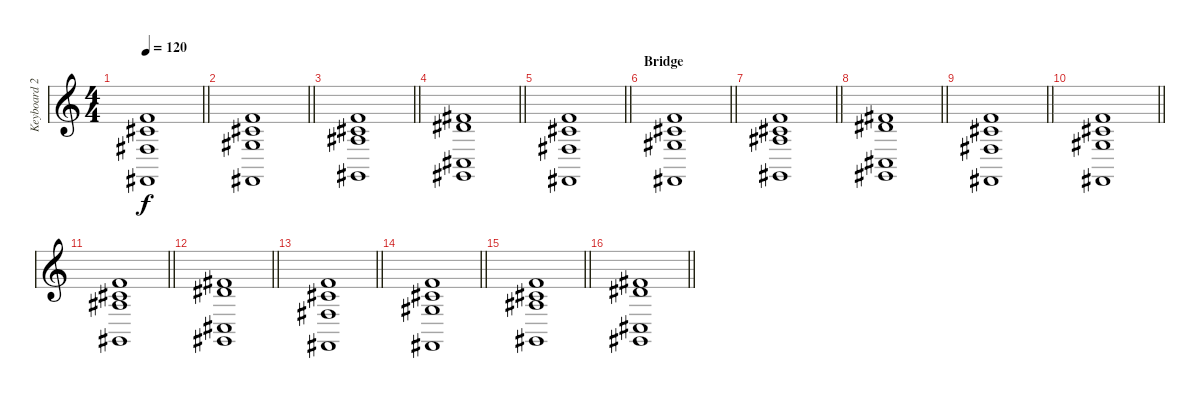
\track ("Keyboard 2" "Keyboard 2") {instrument lead2sawtooth}
\staff {score}
\tuning (E4 B3 G3 D3 A2 E2) {hide}
\ts (4 4)
\tempo 120
\clef g2
\barLineRight lightlight
\ks c
(10.3 11.4 9.5 2.6).1{dy f} |
\barLineRight lightlight
(6.2 6.3 6.4 2.6).1 |
\barLineRight lightlight
(6.2 6.3 8.4 4.6).1 |
\barLineRight lightlight
(11.3 13.4 4.5 4.6).1 |
\barLineRight lightlight
(10.3 11.4 9.5 2.6).1 |
\section ("" "Bridge")
\barLineRight lightlight
(6.2 6.3 6.4 2.6).1 |
\barLineRight lightlight
(6.2 6.3 8.4 4.6).1 |
\barLineRight lightlight
(11.3 13.4 4.5 4.6).1 |
\barLineRight lightlight
(10.3 11.4 9.5 2.6).1 |
\barLineRight lightlight
(6.2 6.3 6.4 2.6).1 |
\barLineRight lightlight
(6.2 6.3 8.4 4.6).1 |
\barLineRight lightlight
(11.3 13.4 4.5 4.6).1 |
\barLineRight lightlight
(10.3 11.4 9.5 2.6).1 |
\barLineRight lightlight
(6.2 6.3 6.4 2.6).1 |
\barLineRight lightlight
(6.2 6.3 8.4 4.6).1 |
\barLineRight lightlight
(11.3 13.4 4.5 4.6).1
